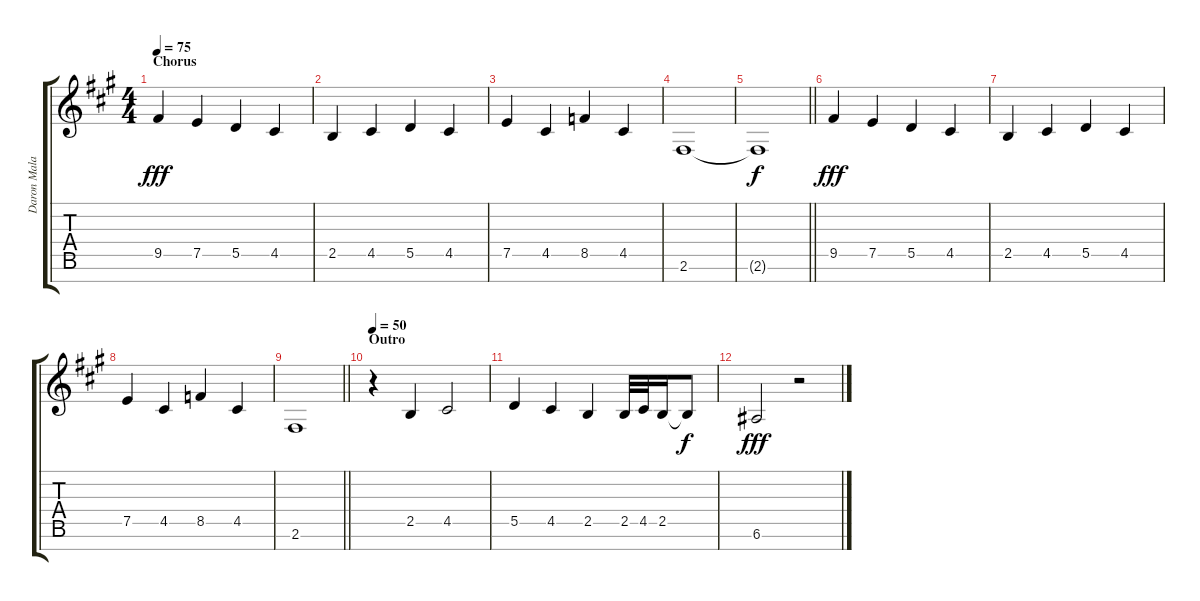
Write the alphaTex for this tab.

\track ("Daron Malakian [Vocals]" "Daron Mala") {instrument acousticgrandpiano}
\staff {score tabs}
\tuning (E5 B4 G4 D4 A3 E3 B2) {hide}
\ts (4 4)
\section ("" "Chorus")
\tempo 75
\clef g2
\ks f#minor
9.5.4{dy fff} 7.5.4 5.5.4 4.5.4 |
2.5.4 4.5.4 5.5.4 4.5.4 |
7.5.4 4.5.4 8.5.4 4.5.4 |
2.6.1 |
\barLineRight lightlight
2.6{t}.1{dy f} |
9.5.4{dy fff} 7.5.4 5.5.4 4.5.4 |
2.5.4 4.5.4 5.5.4 4.5.4 |
7.5.4 4.5.4 8.5.4 4.5.4 |
\barLineRight lightlight
2.6.1 |
\section ("" "Outro")
\tempo 50
r.4 2.5.4 4.5.2 |
5.5.4 4.5.4 2.5.4 2.5.32 4.5.32 2.5.16 2.5{t}.8{dy f} |
6.6.2{dy fff} r.2
